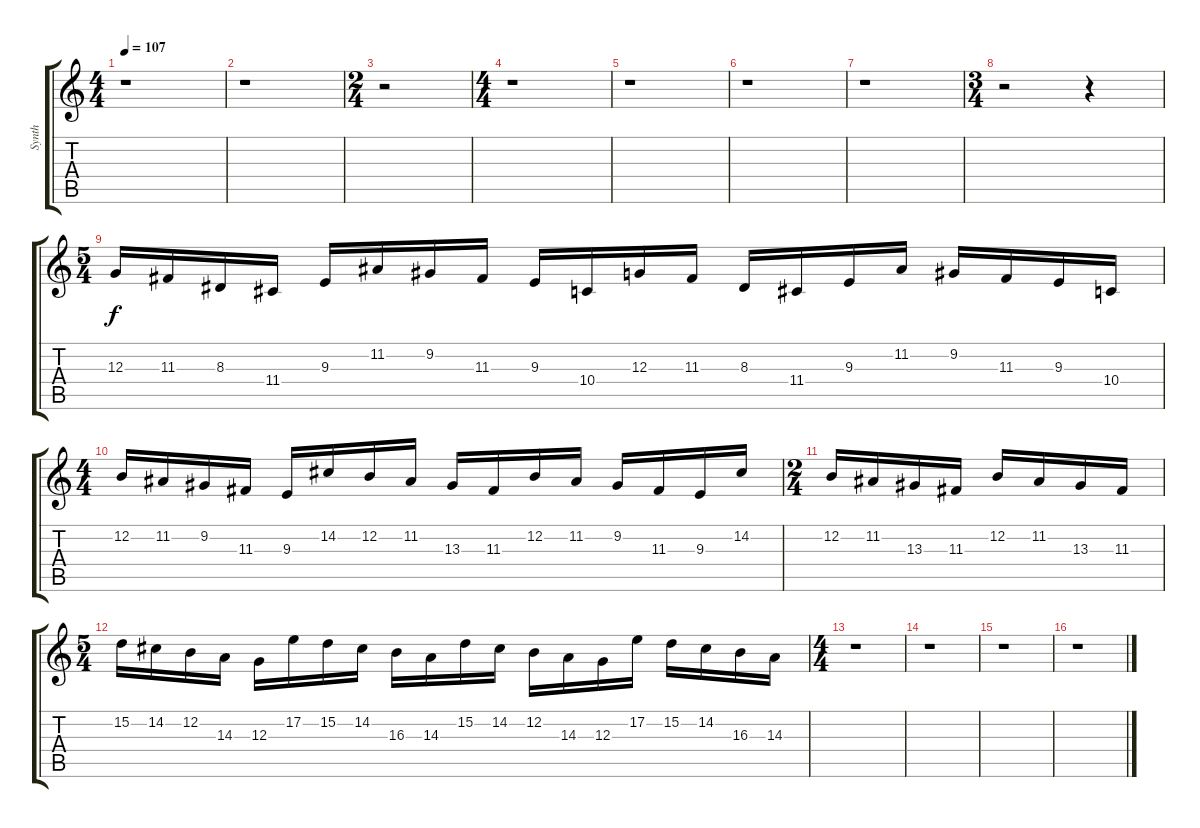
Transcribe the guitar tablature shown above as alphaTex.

\track ("Synth" "Synth") {instrument synthstrings1}
\staff {score tabs}
\tuning (E4 B3 G3 D3 Gb2 B1) {hide}
\ts (4 4)
\tempo 107
\clef g2
\ks c
r.1{dy f} |
r.1 |
\ts (2 4)
r.2 |
\ts (4 4)
r.1 |
r.1 |
r.1 |
r.1 |
\ts (3 4)
r.2 r.4 |
\ts (5 4)
12.3.16 11.3.16 8.3.16 11.4.16 9.3.16 11.2.16 9.2.16 11.3.16 9.3.16 10.4.16 12.3.16 11.3.16 8.3.16 11.4.16 9.3.16 11.2.16 9.2.16 11.3.16 9.3.16 10.4.16 |
\ts (4 4)
12.2.16 11.2.16 9.2.16 11.3.16 9.3.16 14.2.16 12.2.16 11.2.16 13.3.16 11.3.16 12.2.16 11.2.16 9.2.16 11.3.16 9.3.16 14.2.16 |
\ts (2 4)
12.2.16 11.2.16 13.3.16 11.3.16 12.2.16 11.2.16 13.3.16 11.3.16 |
\ts (5 4)
15.2.16 14.2.16 12.2.16 14.3.16 12.3.16 17.2.16 15.2.16 14.2.16 16.3.16 14.3.16 15.2.16 14.2.16 12.2.16 14.3.16 12.3.16 17.2.16 15.2.16 14.2.16 16.3.16 14.3.16 |
\ts (4 4)
r.1 |
r.1 |
r.1 |
r.1
